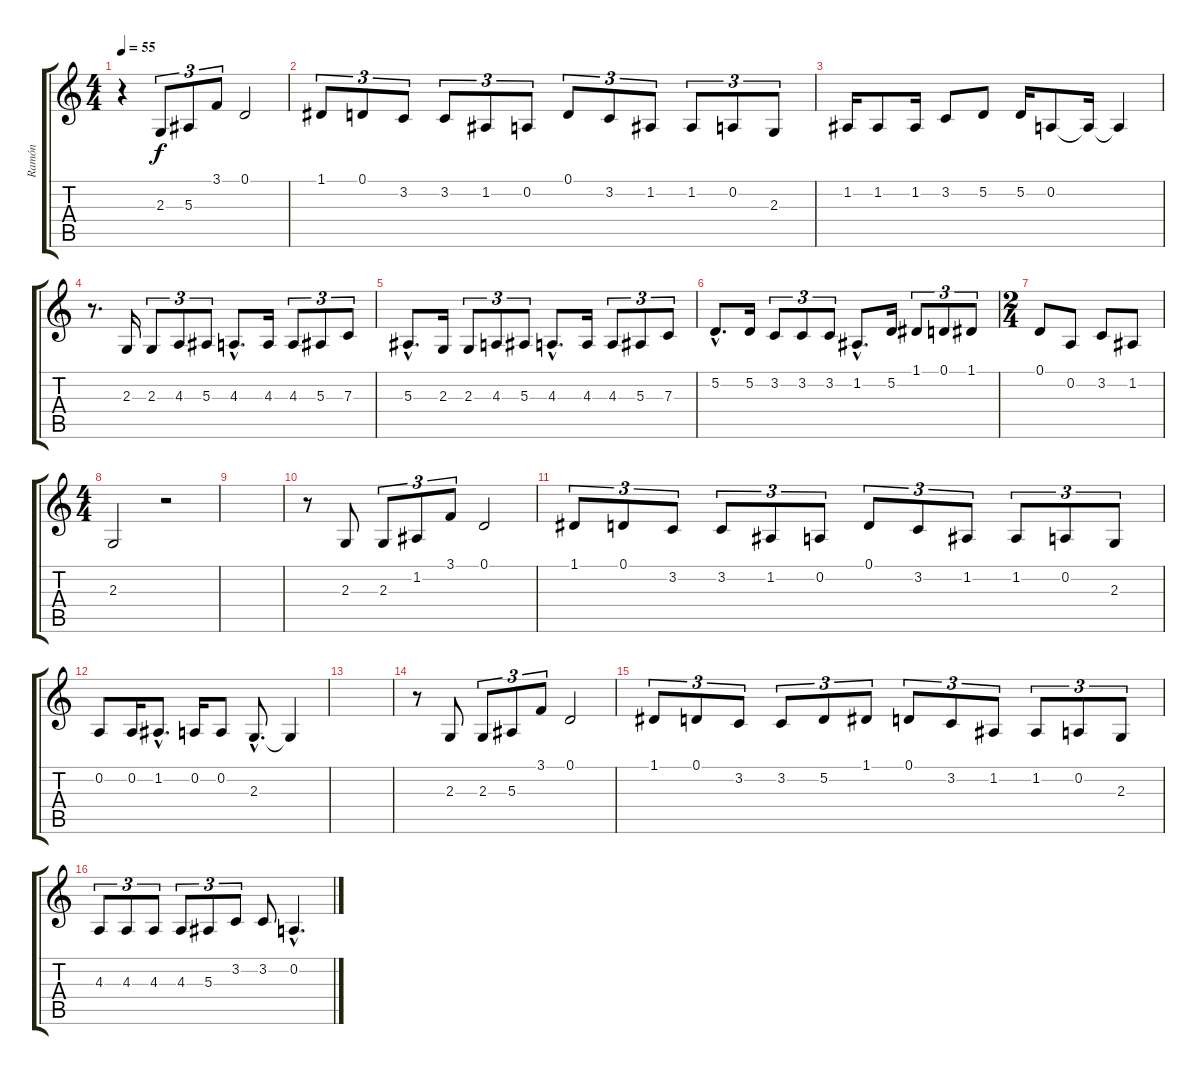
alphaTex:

\track ("Ramón" "Ramón") {instrument viola}
\staff {score tabs}
\tuning (D4 A3 F3 C3 G2 D2) {hide}
\ts (4 4)
\tempo 55
\clef g2
\ks c
r.4{dy f} 2.3.8{tu (3 2)} 5.3.8{tu (3 2)} 3.1.8{tu (3 2)} 0.1.2 |
1.1.8{tu (3 2)} 0.1.8{tu (3 2)} 3.2.8{tu (3 2)} 3.2.8{tu (3 2)} 1.2.8{tu (3 2)} 0.2.8{tu (3 2)} 0.1.8{tu (3 2)} 3.2.8{tu (3 2)} 1.2.8{tu (3 2)} 1.2.8{tu (3 2)} 0.2.8{tu (3 2)} 2.3.8{tu (3 2)} |
1.2.16 1.2.8 1.2.16 3.2.8 5.2.8 5.2.16 0.2.8 0.2{t}.16 0.2{t}.4 |
r.8{d} 2.3.16 2.3.8{tu (3 2)} 4.3.8{tu (3 2)} 5.3.8{tu (3 2)} 4.3{hac}.8{d} 4.3.16 4.3.8{tu (3 2)} 5.3.8{tu (3 2)} 7.3.8{tu (3 2)} |
5.3{hac}.8{d} 2.3.16 2.3.8{tu (3 2)} 4.3.8{tu (3 2)} 5.3.8{tu (3 2)} 4.3{hac}.8{d} 4.3.16 4.3.8{tu (3 2)} 5.3.8{tu (3 2)} 7.3.8{tu (3 2)} |
5.2{hac}.8{d} 5.2.16 3.2.8{tu (3 2)} 3.2.8{tu (3 2)} 3.2.8{tu (3 2)} 1.2{hac}.8{d} 5.2.16 1.1.8{tu (3 2)} 0.1.8{tu (3 2)} 1.1.8{tu (3 2)} |
\ts (2 4)
0.1.8 0.2.8 3.2.8 1.2.8 |
\ts (4 4)
2.3.2 r.2 |
|
r.8 2.3.8 2.3.8{tu (3 2)} 1.2.8{tu (3 2)} 3.1.8{tu (3 2)} 0.1.2 |
1.1.8{tu (3 2)} 0.1.8{tu (3 2)} 3.2.8{tu (3 2)} 3.2.8{tu (3 2)} 1.2.8{tu (3 2)} 0.2.8{tu (3 2)} 0.1.8{tu (3 2)} 3.2.8{tu (3 2)} 1.2.8{tu (3 2)} 1.2.8{tu (3 2)} 0.2.8{tu (3 2)} 2.3.8{tu (3 2)} |
0.2.8 0.2.16 1.2{hac}.8{d} 0.2.16 0.2.8 2.3{hac}.8{d} 2.3{t}.4 |
|
r.8 2.3.8 2.3.8{tu (3 2)} 5.3.8{tu (3 2)} 3.1.8{tu (3 2)} 0.1.2 |
1.1.8{tu (3 2)} 0.1.8{tu (3 2)} 3.2.8{tu (3 2)} 3.2.8{tu (3 2)} 5.2.8{tu (3 2)} 1.1.8{tu (3 2)} 0.1.8{tu (3 2)} 3.2.8{tu (3 2)} 1.2.8{tu (3 2)} 1.2.8{tu (3 2)} 0.2.8{tu (3 2)} 2.3.8{tu (3 2)} |
4.3.8{tu (3 2)} 4.3.8{tu (3 2)} 4.3.8{tu (3 2)} 4.3.8{tu (3 2)} 5.3.8{tu (3 2)} 3.2.8{tu (3 2)} 3.2.8 0.2{hac}.4{d}
